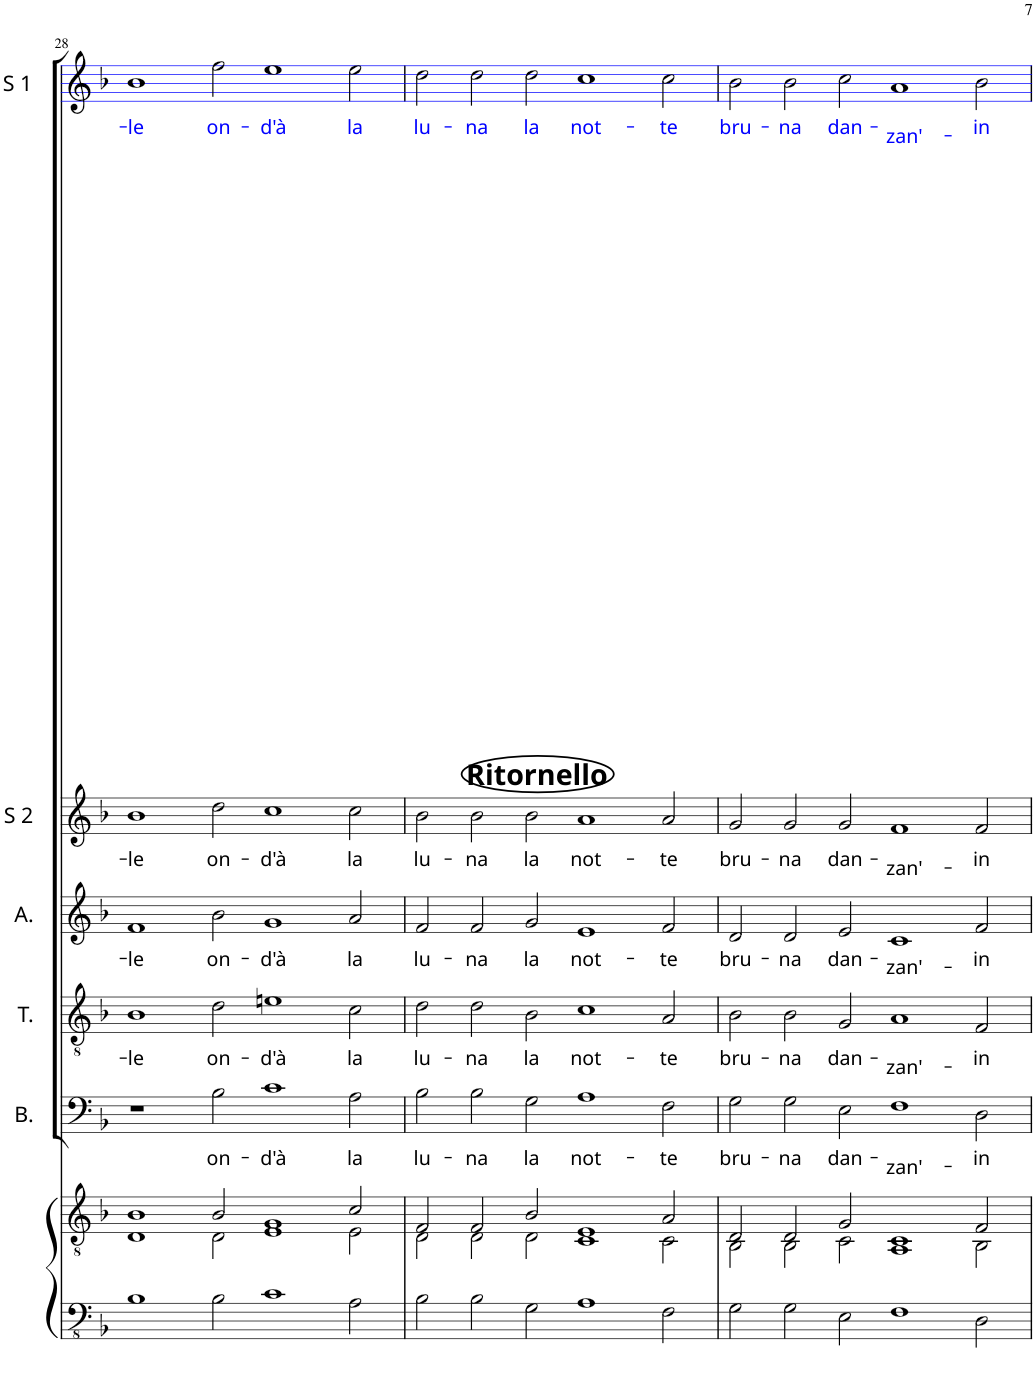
**kern	**kern	**kern	**text	**kern	**text	**kern	**text	**kern	**text	**kern	**text
*part6	*part6	*part5	*part5	*part4	*part4	*part3	*part3	*part2	*part2	*part1	*part1
*staff7	*staff6	*staff5	*staff5	*staff4	*staff4	*staff3	*staff3	*staff2	*staff2	*staff1	*staff1
*I"Piano	*	*I"B.	*	*I"T.	*	*I"A.	*	*I"S 2	*	*I"S 1	*
*I'Pno	*	*I'B.	*	*I'T.	*	*I'A.	*	*I'S 2	*	*I'S 1	*
!!LO:PB:g=z
*clefFv4	*clefGv2	*clefF4	*	*clefGv2	*	*clefG2	*	*clefG2	*	*clefG2	*
*k[b-]	*k[b-]	*k[b-]	*	*k[b-]	*	*k[b-]	*	*k[b-]	*	*k[b-]	*
*M6/2	*M6/2	*M6/2	*	*M6/2	*	*M6/2	*	*M6/2	*	*M6/2	*
=28	=28	=28	=28	=28	=28	=28	=28	=28	=28	=28	=28
*	*^	*	*	*	*	*	*	*	*	*	*
!	!	!	!	!	!	!	!	!	!	!	!LO:TX:b:B:t=Ritornello	!
!	!	!	!	!	!	!LO:LY:b	!	!LO:LY:b	!	!LO:LY:b	!	!LO:LY:b:color=#0000FF
1BB-	1B-	1D	1r	.	1B-	-le	1f	-le	1b-	-le	1b-	-le
!	!	!	!	!LO:LY:b	!	!LO:LY:b	!	!LO:LY:b	!	!LO:LY:b	!	!LO:LY:b:color=#0000FF
2BB-\	2B-/	2D\	2B-\	on-	2d\	on-	2b-\	on-	2dd\	on-	2ff\	on-
!	!	!	!	!LO:LY:b	!	!LO:LY:b	!	!LO:LY:b	!	!LO:LY:b	!	!LO:LY:b:color=#0000FF
1C	1G	1E	1c	-d'à	1en	-d'à	1g	-d'à	1cc	-d'à	1ee	-d'à
!	!	!	!	!LO:LY:b	!	!LO:LY:b	!	!LO:LY:b	!	!LO:LY:b	!	!LO:LY:b:color=#0000FF
2AA\	2c/	2E\	2A\	la	2c\	la	2a/	la	2cc\	la	2ee\	la
=29	=29	=29	=29	=29	=29	=29	=29	=29	=29	=29	=29	=29
!	!	!	!	!LO:LY:b	!	!LO:LY:b	!	!LO:LY:b	!	!LO:LY:b	!	!LO:LY:b:color=#0000FF
2BB-\	2F/	2D\	2B-\	lu-	2d\	lu-	2f/	lu-	2b-\	lu-	2dd\	lu-
!	!	!	!	!LO:LY:b	!	!LO:LY:b	!	!LO:LY:b	!	!LO:LY:b	!	!LO:LY:b:color=#0000FF
2BB-\	2F/	2D\	2B-\	-na	2d\	-na	2f/	-na	2b-\	-na	2dd\	-na
!	!	!	!	!LO:LY:b	!	!LO:LY:b	!	!LO:LY:b	!	!LO:LY:b	!	!LO:LY:b:color=#0000FF
2GG\	2B-/	2D\	2G\	la	2B-\	la	2g/	la	2b-\	la	2dd\	la
!	!	!	!	!LO:LY:b	!	!LO:LY:b	!	!LO:LY:b	!	!LO:LY:b	!	!LO:LY:b:color=#0000FF
1AA	1E	1C	1A	not-	1c	not-	1e	not-	1a	not-	1cc	not-
!	!	!	!	!LO:LY:b	!	!LO:LY:b	!	!LO:LY:b	!	!LO:LY:b	!	!LO:LY:b:color=#0000FF
2FF\	2A/	2C\	2F\	-te	2A/	-te	2f/	-te	2a/	-te	2cc\	-te
=30	=30	=30	=30	=30	=30	=30	=30	=30	=30	=30	=30	=30
!	!	!	!	!LO:LY:b	!	!LO:LY:b	!	!LO:LY:b	!	!LO:LY:b	!	!LO:LY:b:color=#0000FF
2GG\	2D/	2BB-\	2G\	bru-	2B-\	bru-	2d/	bru-	2g/	bru-	2b-\	bru-
!	!	!	!	!LO:LY:b	!	!LO:LY:b	!	!LO:LY:b	!	!LO:LY:b	!	!LO:LY:b:color=#0000FF
2GG\	2D/	2BB-\	2G\	-na	2B-\	-na	2d/	-na	2g/	-na	2b-\	-na
!	!	!	!	!LO:LY:b	!	!LO:LY:b	!	!LO:LY:b	!	!LO:LY:b	!	!LO:LY:b:color=#0000FF
2EE\	2G/	2C\	2E\	dan-	2G/	dan-	2e/	dan-	2g/	dan-	2cc\	dan-
!	!	!	!	!LO:LY:b	!	!LO:LY:b	!	!LO:LY:b	!	!LO:LY:b	!	!LO:LY:b:color=#0000FF
1FF	1C	1AA	1F	-zan'-	1A	-zan'-	1c	-zan'-	1f	-zan'-	1a	-zan'-
!	!	!	!	!LO:LY:b	!	!LO:LY:b	!	!LO:LY:b	!	!LO:LY:b	!	!LO:LY:b:color=#0000FF
2DD\	2F/	2BB-\	2D\	-in	2F/	-in	2f/	-in	2f/	-in	2b-\	-in
*	*v	*v	*	*	*	*	*	*	*	*	*	*
=	=	=	=	=	=	=	=	=	=	=	=
*-	*-	*-	*-	*-	*-	*-	*-	*-	*-	*-	*-
